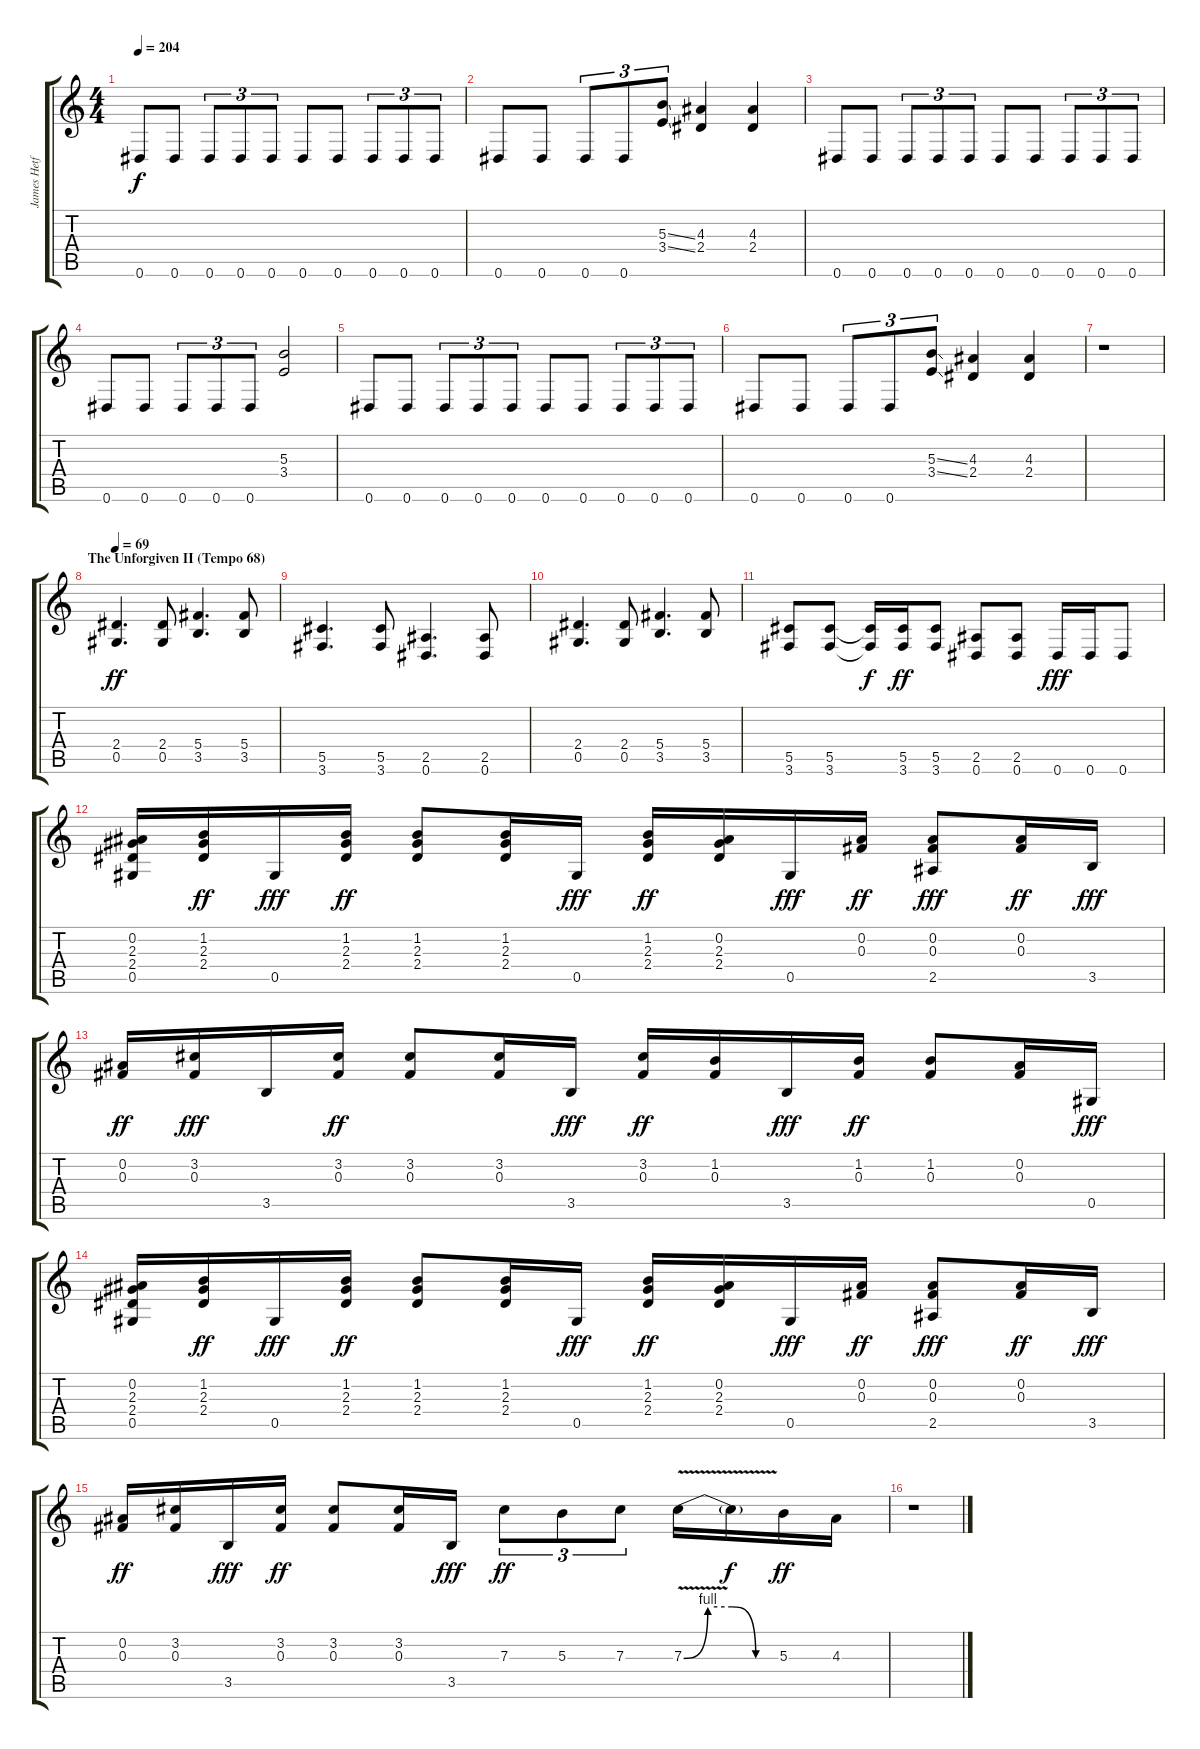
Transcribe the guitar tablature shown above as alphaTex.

\track ("James Hetfield (Distortion Guitar)" "James Hetf") {instrument distortionguitar}
\staff {score tabs}
\tuning (Eb4 Bb3 Gb3 Db3 Ab2 Eb2) {hide}
\ts (4 4)
\tempo 204
\clef g2
\ks c
0.6.8{dy f} 0.6.8 0.6.8{tu (3 2)} 0.6.8{tu (3 2)} 0.6.8{tu (3 2)} 0.6.8 0.6.8 0.6.8{tu (3 2)} 0.6.8{tu (3 2)} 0.6.8{tu (3 2)} |
0.6.8 0.6.8 0.6.8{tu (3 2)} 0.6.8{tu (3 2)} (5.3{ss} 3.4{ss}).8{tu (3 2)} (4.3 2.4).4 (4.3 2.4).4 |
0.6.8 0.6.8 0.6.8{tu (3 2)} 0.6.8{tu (3 2)} 0.6.8{tu (3 2)} 0.6.8 0.6.8 0.6.8{tu (3 2)} 0.6.8{tu (3 2)} 0.6.8{tu (3 2)} |
0.6.8 0.6.8 0.6.8{tu (3 2)} 0.6.8{tu (3 2)} 0.6.8{tu (3 2)} (5.3 3.4).2 |
0.6.8 0.6.8 0.6.8{tu (3 2)} 0.6.8{tu (3 2)} 0.6.8{tu (3 2)} 0.6.8 0.6.8 0.6.8{tu (3 2)} 0.6.8{tu (3 2)} 0.6.8{tu (3 2)} |
0.6.8 0.6.8 0.6.8{tu (3 2)} 0.6.8{tu (3 2)} (5.3{ss} 3.4{ss}).8{tu (3 2)} (4.3 2.4).4 (4.3 2.4).4 |
r.1 |
\section ("" "The Unforgiven II (Tempo 68)")
\tempo 69
(2.4 0.5).4{d dy ff} (2.4 0.5).8 (5.4 3.5).4{d} (5.4 3.5).8 |
(5.5 3.6).4{d} (5.5 3.6).8 (2.5 0.6).4{d} (2.5 0.6).8 |
(2.4 0.5).4{d} (2.4 0.5).8 (5.4 3.5).4{d} (5.4 3.5).8 |
(5.5 3.6).8 (5.5 3.6).8 (5.5{t} 3.6{t}).16{dy f} (5.5 3.6).16{dy ff} (5.5 3.6).8 (2.5 0.6).8 (2.5 0.6).8 0.6.16{dy fff} 0.6.16 0.6.8 |
(0.2 2.3 2.4 0.5).16 (1.2 2.3 2.4).16{dy ff} 0.5.16{dy fff} (1.2 2.3 2.4).16{dy ff} (1.2 2.3 2.4).8 (1.2 2.3 2.4).16 0.5.16{dy fff} (1.2 2.3 2.4).16{dy ff} (0.2 2.3 2.4).16 0.5.16{dy fff} (0.2 0.3).16{dy ff} (0.2 0.3 2.5).8{dy fff} (0.2 0.3).16{dy ff} 3.5.16{dy fff} |
(0.2 0.3).16{dy ff} (3.2 0.3).16{dy fff} 3.5.16 (3.2 0.3).16{dy ff} (3.2 0.3).8 (3.2 0.3).16 3.5.16{dy fff} (3.2 0.3).16{dy ff} (1.2 0.3).16 3.5.16{dy fff} (1.2 0.3).16{dy ff} (1.2 0.3).8 (0.2 0.3).16 0.5.16{dy fff} |
(0.2 2.3 2.4 0.5).16 (1.2 2.3 2.4).16{dy ff} 0.5.16{dy fff} (1.2 2.3 2.4).16{dy ff} (1.2 2.3 2.4).8 (1.2 2.3 2.4).16 0.5.16{dy fff} (1.2 2.3 2.4).16{dy ff} (0.2 2.3 2.4).16 0.5.16{dy fff} (0.2 0.3).16{dy ff} (0.2 0.3 2.5).8{dy fff} (0.2 0.3).16{dy ff} 3.5.16{dy fff} |
(0.2 0.3).16{dy ff} (3.2 0.3).16 3.5.16{dy fff} (3.2 0.3).16{dy ff} (3.2 0.3).8 (3.2 0.3).16 3.5.16{dy fff} 7.3.8{tu (3 2) dy ff} 5.3.8{tu (3 2)} 7.3.8{tu (3 2)} 7.3{be (custom 0 0 15 4 30 4 45 0 60 0) v}.16 7.3{t}.16{dy f} 5.3.16{dy ff} 4.3.16 |
r.1
